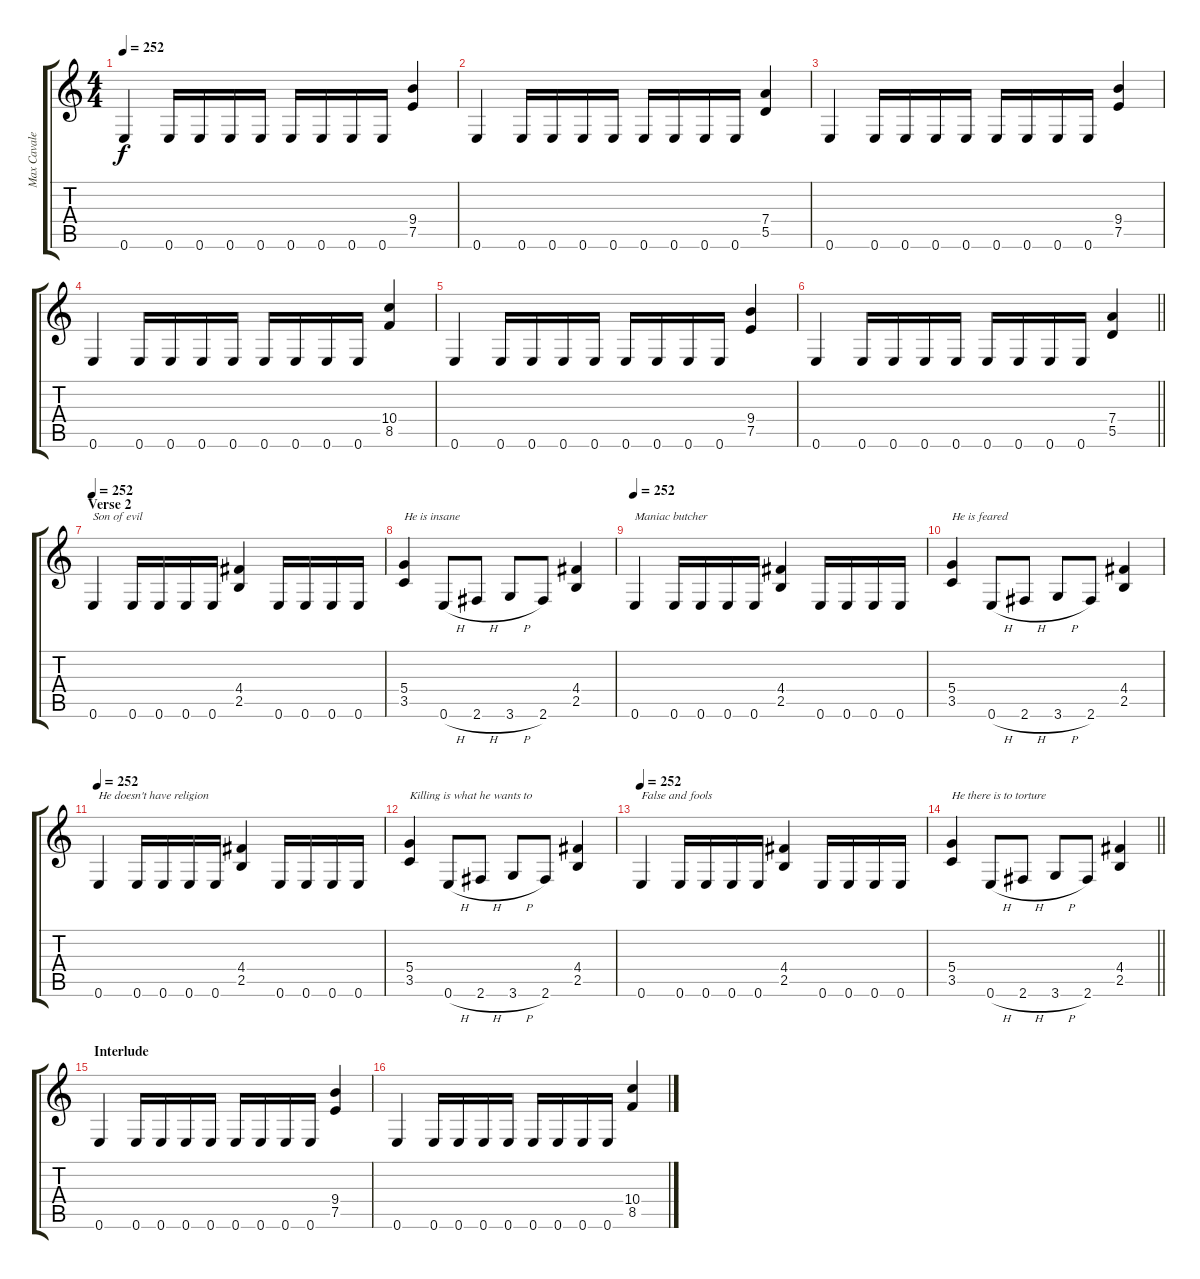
\track ("Max Cavalera" "Max Cavale") {instrument overdrivenguitar}
\staff {score tabs}
\tuning (E4 B3 G3 D3 A2 E2) {hide}
\ts (4 4)
\tempo 252
\clef g2
\ks c
0.6.4{dy f} 0.6.16 0.6.16 0.6.16 0.6.16 0.6.16 0.6.16 0.6.16 0.6.16 (9.4 7.5).4 |
0.6.4 0.6.16 0.6.16 0.6.16 0.6.16 0.6.16 0.6.16 0.6.16 0.6.16 (7.4 5.5).4 |
0.6.4 0.6.16 0.6.16 0.6.16 0.6.16 0.6.16 0.6.16 0.6.16 0.6.16 (9.4 7.5).4 |
0.6.4 0.6.16 0.6.16 0.6.16 0.6.16 0.6.16 0.6.16 0.6.16 0.6.16 (10.4 8.5).4 |
0.6.4 0.6.16 0.6.16 0.6.16 0.6.16 0.6.16 0.6.16 0.6.16 0.6.16 (9.4 7.5).4 |
\barLineRight lightlight
0.6.4 0.6.16 0.6.16 0.6.16 0.6.16 0.6.16 0.6.16 0.6.16 0.6.16 (7.4 5.5).4 |
\section ("" "Verse 2")
\tempo 252
0.6.4{txt "Son of evil"} 0.6.16 0.6.16 0.6.16 0.6.16 (4.4 2.5).4 0.6.16 0.6.16 0.6.16 0.6.16 |
(5.4 3.5).4{txt "He is insane "} 0.6{h}.8 2.6{h}.8 3.6{h}.8 2.6.8 (4.4 2.5).4 |
\tempo 252
0.6.4{txt "Maniac butcher"} 0.6.16 0.6.16 0.6.16 0.6.16 (4.4 2.5).4 0.6.16 0.6.16 0.6.16 0.6.16 |
(5.4 3.5).4{txt "He is feared"} 0.6{h}.8 2.6{h}.8 3.6{h}.8 2.6.8 (4.4 2.5).4 |
\tempo 252
0.6.4{txt "He doesn't have religion"} 0.6.16 0.6.16 0.6.16 0.6.16 (4.4 2.5).4 0.6.16 0.6.16 0.6.16 0.6.16 |
(5.4 3.5).4{txt "Killing is what he wants to"} 0.6{h}.8 2.6{h}.8 3.6{h}.8 2.6.8 (4.4 2.5).4 |
\tempo 252
0.6.4{txt "False and fools"} 0.6.16 0.6.16 0.6.16 0.6.16 (4.4 2.5).4 0.6.16 0.6.16 0.6.16 0.6.16 |
\barLineRight lightlight
(5.4 3.5).4{txt "He there is to torture"} 0.6{h}.8 2.6{h}.8 3.6{h}.8 2.6.8 (4.4 2.5).4 |
\section ("" "Interlude")
0.6.4 0.6.16 0.6.16 0.6.16 0.6.16 0.6.16 0.6.16 0.6.16 0.6.16 (9.4 7.5).4 |
0.6.4 0.6.16 0.6.16 0.6.16 0.6.16 0.6.16 0.6.16 0.6.16 0.6.16 (10.4 8.5).4
